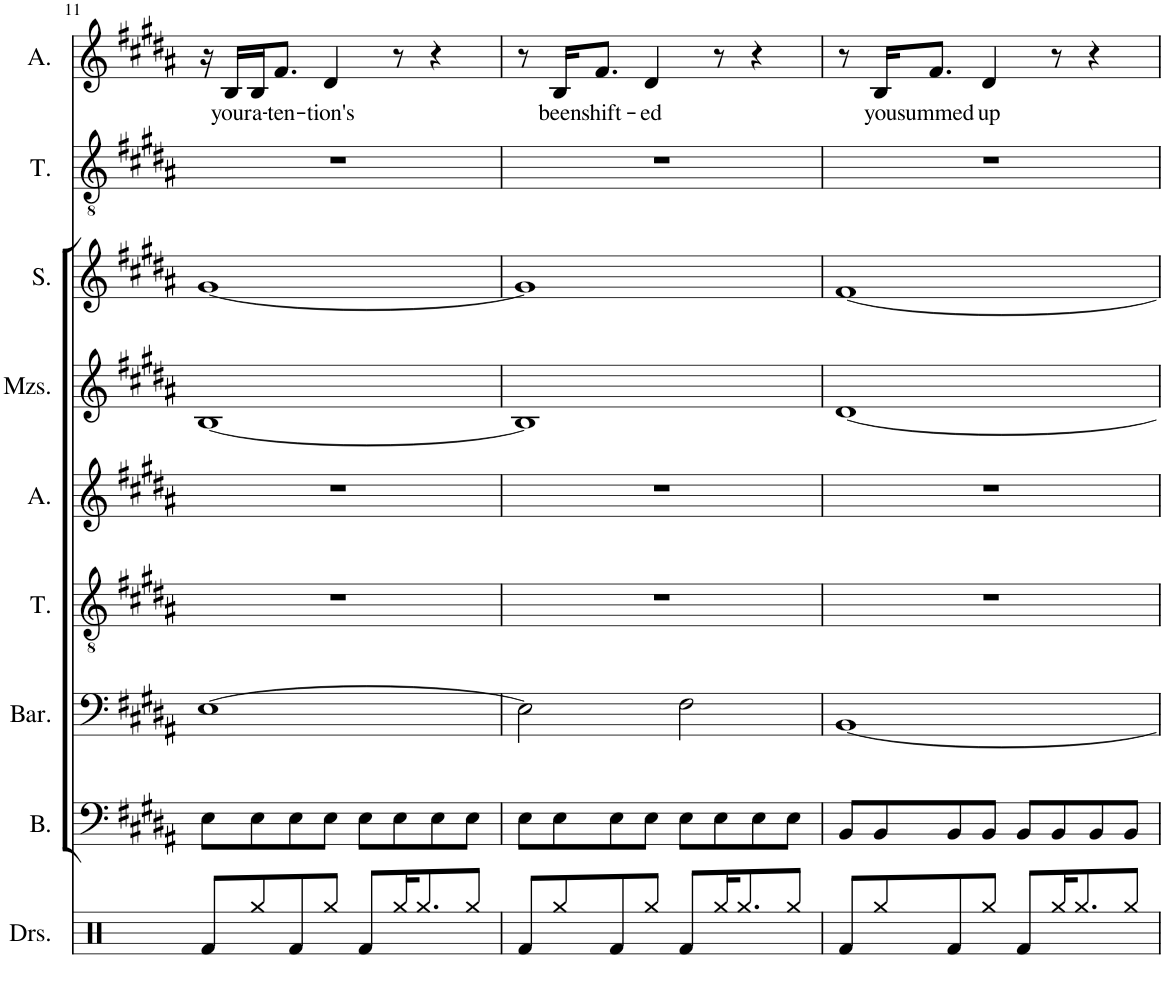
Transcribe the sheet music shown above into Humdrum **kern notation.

**kern	**kern	**kern	**kern	**kern	**kern	**kern	**kern	**kern	**text
*part9	*part8	*part7	*part6	*part5	*part4	*part3	*part2	*part1	*part1
*staff9	*staff8	*staff7	*staff6	*staff5	*staff4	*staff3	*staff2	*staff1	*staff1
*I"Drumset	*I"Bass	*I"Baritone	*I"Tenor	*I"Alto	*I"Mezzo-soprano	*I"Soprano	*I"Tenor	*I"Alto	*
*I'Drs.	*I'B.	*I'Bar.	*I'T.	*I'A.	*I'Mzs.	*I'S.	*I'T.	*I'A.	*
!!LO:PB:g=z
*clefX	*clefF4	*clefF4	*clefGv2	*clefG2	*clefG2	*clefG2	*clefGv2	*clefG2	*
*k[]	*k[f#c#g#d#a#]	*k[f#c#g#d#a#]	*k[f#c#g#d#a#]	*k[f#c#g#d#a#]	*k[f#c#g#d#a#]	*k[f#c#g#d#a#]	*k[f#c#g#d#a#]	*k[f#c#g#d#a#]	*
*M4/4	*M4/4	*M4/4	*M4/4	*M4/4	*M4/4	*M4/4	*M4/4	*M4/4	*
=11	=11	=11	=11	=11	=11	=11	=11	=11	=11
8Rf/L	8E\L	[1E	1r	1r	[1B	[1g#	1r	16r	.
!	!	!	!	!	!	!	!	!	!LO:LY:b
.	.	.	.	.	.	.	.	16B/LL	your
!	!	!	!	!	!	!	!	!	!LO:LY:b
8Rgg/	8E\	.	.	.	.	.	.	16B/J	a-
!	!	!	!	!	!	!	!	!	!LO:LY:b
.	.	.	.	.	.	.	.	8.f#/J	-ten-
8Rf/	8E\	.	.	.	.	.	.	.	.
!	!	!	!	!	!	!	!	!	!LO:LY:b
8Rgg/J	8E\J	.	.	.	.	.	.	4d#/	-tion's
8Rf/L	8E\L	.	.	.	.	.	.	.	.
16Rgg/K	8E\	.	.	.	.	.	.	8r	.
8.Rgg/	.	.	.	.	.	.	.	.	.
.	8E\	.	.	.	.	.	.	4r	.
8Rgg/J	8E\J	.	.	.	.	.	.	.	.
=12	=12	=12	=12	=12	=12	=12	=12	=12	=12
8Rf/L	8E\L	2E\]	1r	1r	1B]	1g#]	1r	8r	.
!	!	!	!	!	!	!	!	!	!LO:LY:b
8Rgg/	8E\	.	.	.	.	.	.	16B/KL	been
!	!	!	!	!	!	!	!	!	!LO:LY:b
.	.	.	.	.	.	.	.	8.f#/J	shift-
8Rf/	8E\	.	.	.	.	.	.	.	.
!	!	!	!	!	!	!	!	!	!LO:LY:b
8Rgg/J	8E\J	.	.	.	.	.	.	4d#/	-ed
8Rf/L	8E\L	2F#\	.	.	.	.	.	.	.
16Rgg/K	8E\	.	.	.	.	.	.	8r	.
8.Rgg/	.	.	.	.	.	.	.	.	.
.	8E\	.	.	.	.	.	.	4r	.
8Rgg/J	8E\J	.	.	.	.	.	.	.	.
=13	=13	=13	=13	=13	=13	=13	=13	=13	=13
8Rf/L	8BB/L	[1BB	1r	1r	[1d#	[1f#	1r	8r	.
!	!	!	!	!	!	!	!	!	!LO:LY:b
8Rgg/	8BB/	.	.	.	.	.	.	16B/KL	you
!	!	!	!	!	!	!	!	!	!LO:LY:b
.	.	.	.	.	.	.	.	8.f#/J	summed
8Rf/	8BB/	.	.	.	.	.	.	.	.
!	!	!	!	!	!	!	!	!	!LO:LY:b
8Rgg/J	8BB/J	.	.	.	.	.	.	4d#/	up
8Rf/L	8BB/L	.	.	.	.	.	.	.	.
16Rgg/K	8BB/	.	.	.	.	.	.	8r	.
8.Rgg/	.	.	.	.	.	.	.	.	.
.	8BB/	.	.	.	.	.	.	4r	.
8Rgg/J	8BB/J	.	.	.	.	.	.	.	.
=	=	=	=	=	=	=	=	=	=
*-	*-	*-	*-	*-	*-	*-	*-	*-	*-
